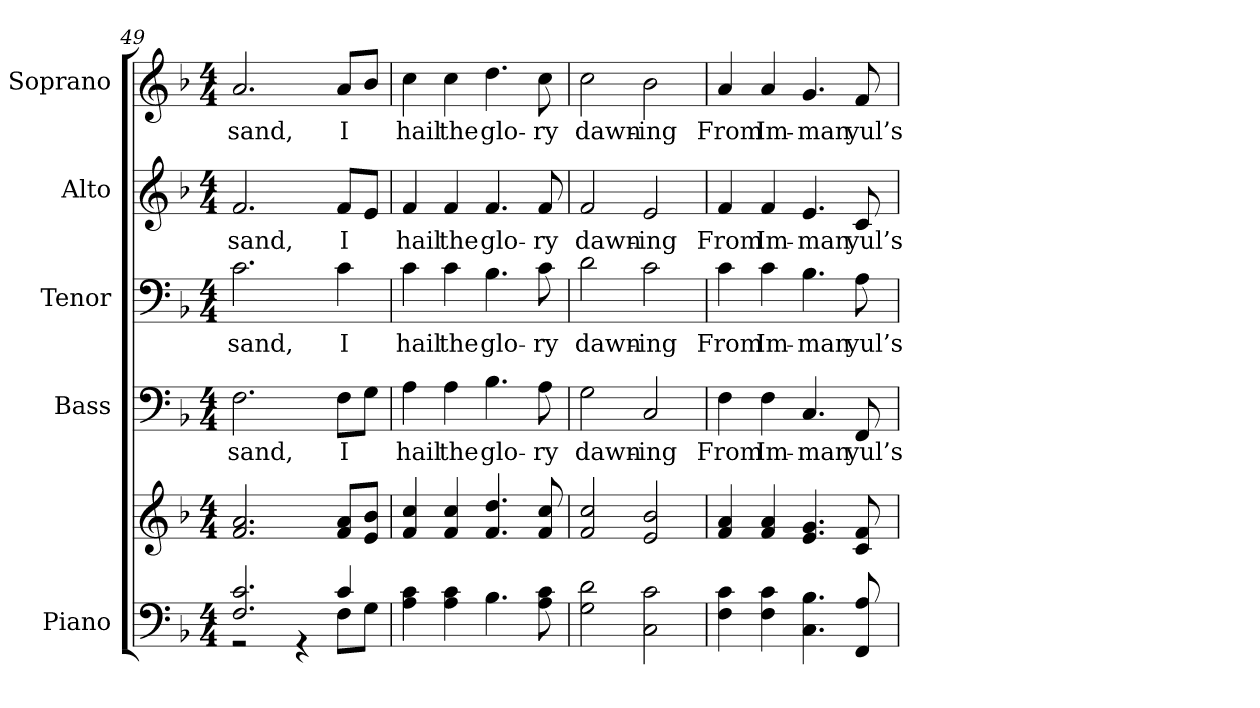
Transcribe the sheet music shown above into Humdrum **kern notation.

**kern	**kern	**kern	**text	**kern	**text	**kern	**text	**kern	**text
*part5	*part5	*part4	*part4	*part3	*part3	*part2	*part2	*part1	*part1
*staff6	*staff5	*staff4	*staff4	*staff3	*staff3	*staff2	*staff2	*staff1	*staff1
*I"Piano	*	*I"Bass	*	*I"Tenor	*	*I"Alto	*	*I"Soprano	*
*I'Pno.	*	*I'B.	*	*I'T.	*	*I'A.	*	*I'S.	*
*clefF4	*clefG2	*clefF4	*	*clefF4	*	*clefG2	*	*clefG2	*
*k[b-]	*k[b-]	*k[b-]	*	*k[b-]	*	*k[b-]	*	*k[b-]	*
*F:	*F:	*F:	*	*F:	*	*F:	*	*F:	*
*M4/4	*M4/4	*M4/4	*	*M4/4	*	*M4/4	*	*M4/4	*
=49	=49	=49	=49	=49	=49	=49	=49	=49	=49
*^	*	*	*	*	*	*	*	*	*
!	!	!	!	!LO:LY:b:color=#000000	!	!	!	!	!	!
!	!	!	!	!	!	!LO:LY:b:color=#000000	!	!	!	!
!	!	!	!	!	!	!	!	!LO:LY:b:color=#000000	!	!
!	!	!	!	!	!	!	!	!	!	!LO:LY:b:color=#000000
2.Fi/ 2.ci	2r	2.fi/ 2.ai	2.Fi\	sand,	2.ci\	sand,	2.fi/	sand,	2.ai/	sand,
.	4r	.	.	.	.	.	.	.	.	.
!	!	!	!	!LO:LY:b:color=#000000	!	!	!	!	!	!
!	!	!	!	!	!	!LO:LY:b:color=#000000	!	!	!	!
!	!	!	!	!	!	!	!	!LO:LY:b:color=#000000	!	!
!	!	!	!	!	!	!	!	!	!	!LO:LY:b:color=#000000
4ci/	8Fi\L	8fi/ 8aiL	8Fi\L	I	4ci\	I	8fi/L	I	8ai/L	I
.	8Gi\J	8ei/ 8b-iJ	8Gi\J	.	.	.	8ei/J	.	8b-i/J	.
*v	*v	*	*	*	*	*	*	*	*	*
!!LO:PB:g=z
=50	=50	=50	=50	=50	=50	=50	=50	=50	=50
*^	*	*	*	*	*	*	*	*	*
!	!	!	!	!LO:LY:b:color=#000000	!	!	!	!	!	!
*v	*v	*	*	*	*	*	*	*	*	*
*^	*	*	*	*	*	*	*	*	*
!	!	!	!	!	!	!LO:LY:b:color=#000000	!	!	!	!
*v	*v	*	*	*	*	*	*	*	*	*
*^	*	*	*	*	*	*	*	*	*
!	!	!	!	!	!	!	!	!LO:LY:b:color=#000000	!	!
*v	*v	*	*	*	*	*	*	*	*	*
*^	*	*	*	*	*	*	*	*	*
!	!	!	!	!	!	!	!	!	!	!LO:LY:b:color=#000000
*v	*v	*	*	*	*	*	*	*	*	*
4Ai\ 4ci	4fi/ 4cci	4Ai\	hail	4ci\	hail	4fi/	hail	4cci\	hail
!	!	!	!LO:LY:b:color=#000000	!	!	!	!	!	!
!	!	!	!	!	!LO:LY:b:color=#000000	!	!	!	!
!	!	!	!	!	!	!	!LO:LY:b:color=#000000	!	!
!	!	!	!	!	!	!	!	!	!LO:LY:b:color=#000000
4Ai\ 4ci	4fi/ 4cci	4Ai\	the	4ci\	the	4fi/	the	4cci\	the
!	!	!	!LO:LY:b:color=#000000	!	!	!	!	!	!
!	!	!	!	!	!LO:LY:b:color=#000000	!	!	!	!
!	!	!	!	!	!	!	!LO:LY:b:color=#000000	!	!
!	!	!	!	!	!	!	!	!	!LO:LY:b:color=#000000
4.B-i\	4.fi/ 4.ddi	4.B-i\	glo-	4.B-i\	glo-	4.fi/	glo-	4.ddi\	glo-
!	!	!	!LO:LY:b:color=#000000	!	!	!	!	!	!
!	!	!	!	!	!LO:LY:b:color=#000000	!	!	!	!
!	!	!	!	!	!	!	!LO:LY:b:color=#000000	!	!
!	!	!	!	!	!	!	!	!	!LO:LY:b:color=#000000
8Ai\ 8ci	8fi/ 8cci	8Ai\	-ry	8ci\	-ry	8fi/	-ry	8cci\	-ry
=51	=51	=51	=51	=51	=51	=51	=51	=51	=51
!	!	!	!LO:LY:b:color=#000000	!	!	!	!	!	!
!	!	!	!	!	!LO:LY:b:color=#000000	!	!	!	!
!	!	!	!	!	!	!	!LO:LY:b:color=#000000	!	!
!	!	!	!	!	!	!	!	!	!LO:LY:b:color=#000000
2Gi\ 2di	2fi/ 2cci	2Gi\	dawn-	2di\	dawn-	2fi/	dawn-	2cci\	dawn-
!	!	!	!LO:LY:b:color=#000000	!	!	!	!	!	!
!	!	!	!	!	!LO:LY:b:color=#000000	!	!	!	!
!	!	!	!	!	!	!	!LO:LY:b:color=#000000	!	!
!	!	!	!	!	!	!	!	!	!LO:LY:b:color=#000000
2Ci\ 2ci	2ei/ 2b-i	2Ci/	-ing	2ci\	-ing	2ei/	-ing	2b-i\	-ing
!!LO:PB:g=z
=52	=52	=52	=52	=52	=52	=52	=52	=52	=52
!	!	!	!LO:LY:b:color=#000000	!	!	!	!	!	!
!	!	!	!	!	!LO:LY:b:color=#000000	!	!	!	!
!	!	!	!	!	!	!	!LO:LY:b:color=#000000	!	!
!	!	!	!	!	!	!	!	!	!LO:LY:b:color=#000000
4Fi\ 4ci	4fi/ 4ai	4Fi\	From	4ci\	From	4fi/	From	4ai/	From
!	!	!	!LO:LY:b:color=#000000	!	!	!	!	!	!
!	!	!	!	!	!LO:LY:b:color=#000000	!	!	!	!
!	!	!	!	!	!	!	!LO:LY:b:color=#000000	!	!
!	!	!	!	!	!	!	!	!	!LO:LY:b:color=#000000
4Fi\ 4ci	4fi/ 4ai	4Fi\	Im-	4ci\	Im-	4fi/	Im-	4ai/	Im-
!	!	!	!LO:LY:b:color=#000000	!	!	!	!	!	!
!	!	!	!	!	!LO:LY:b:color=#000000	!	!	!	!
!	!	!	!	!	!	!	!LO:LY:b:color=#000000	!	!
!	!	!	!	!	!	!	!	!	!LO:LY:b:color=#000000
4.Ci\ 4.B-i	4.ei/ 4.gi	4.Ci/	-man	4.B-i\	-man	4.ei/	-man	4.gi/	-man
!	!	!	!LO:LY:b:color=#000000	!	!	!	!	!	!
!	!	!	!	!	!LO:LY:b:color=#000000	!	!	!	!
!	!	!	!	!	!	!	!LO:LY:b:color=#000000	!	!
!	!	!	!	!	!	!	!	!	!LO:LY:b:color=#000000
8FFi/ 8Ai	8ci/ 8fi	8FFi/	yul’s	8Ai\	yul’s	8ci/	yul’s	8fi/	yul’s
=	=	=	=	=	=	=	=	=	=
*-	*-	*-	*-	*-	*-	*-	*-	*-	*-
